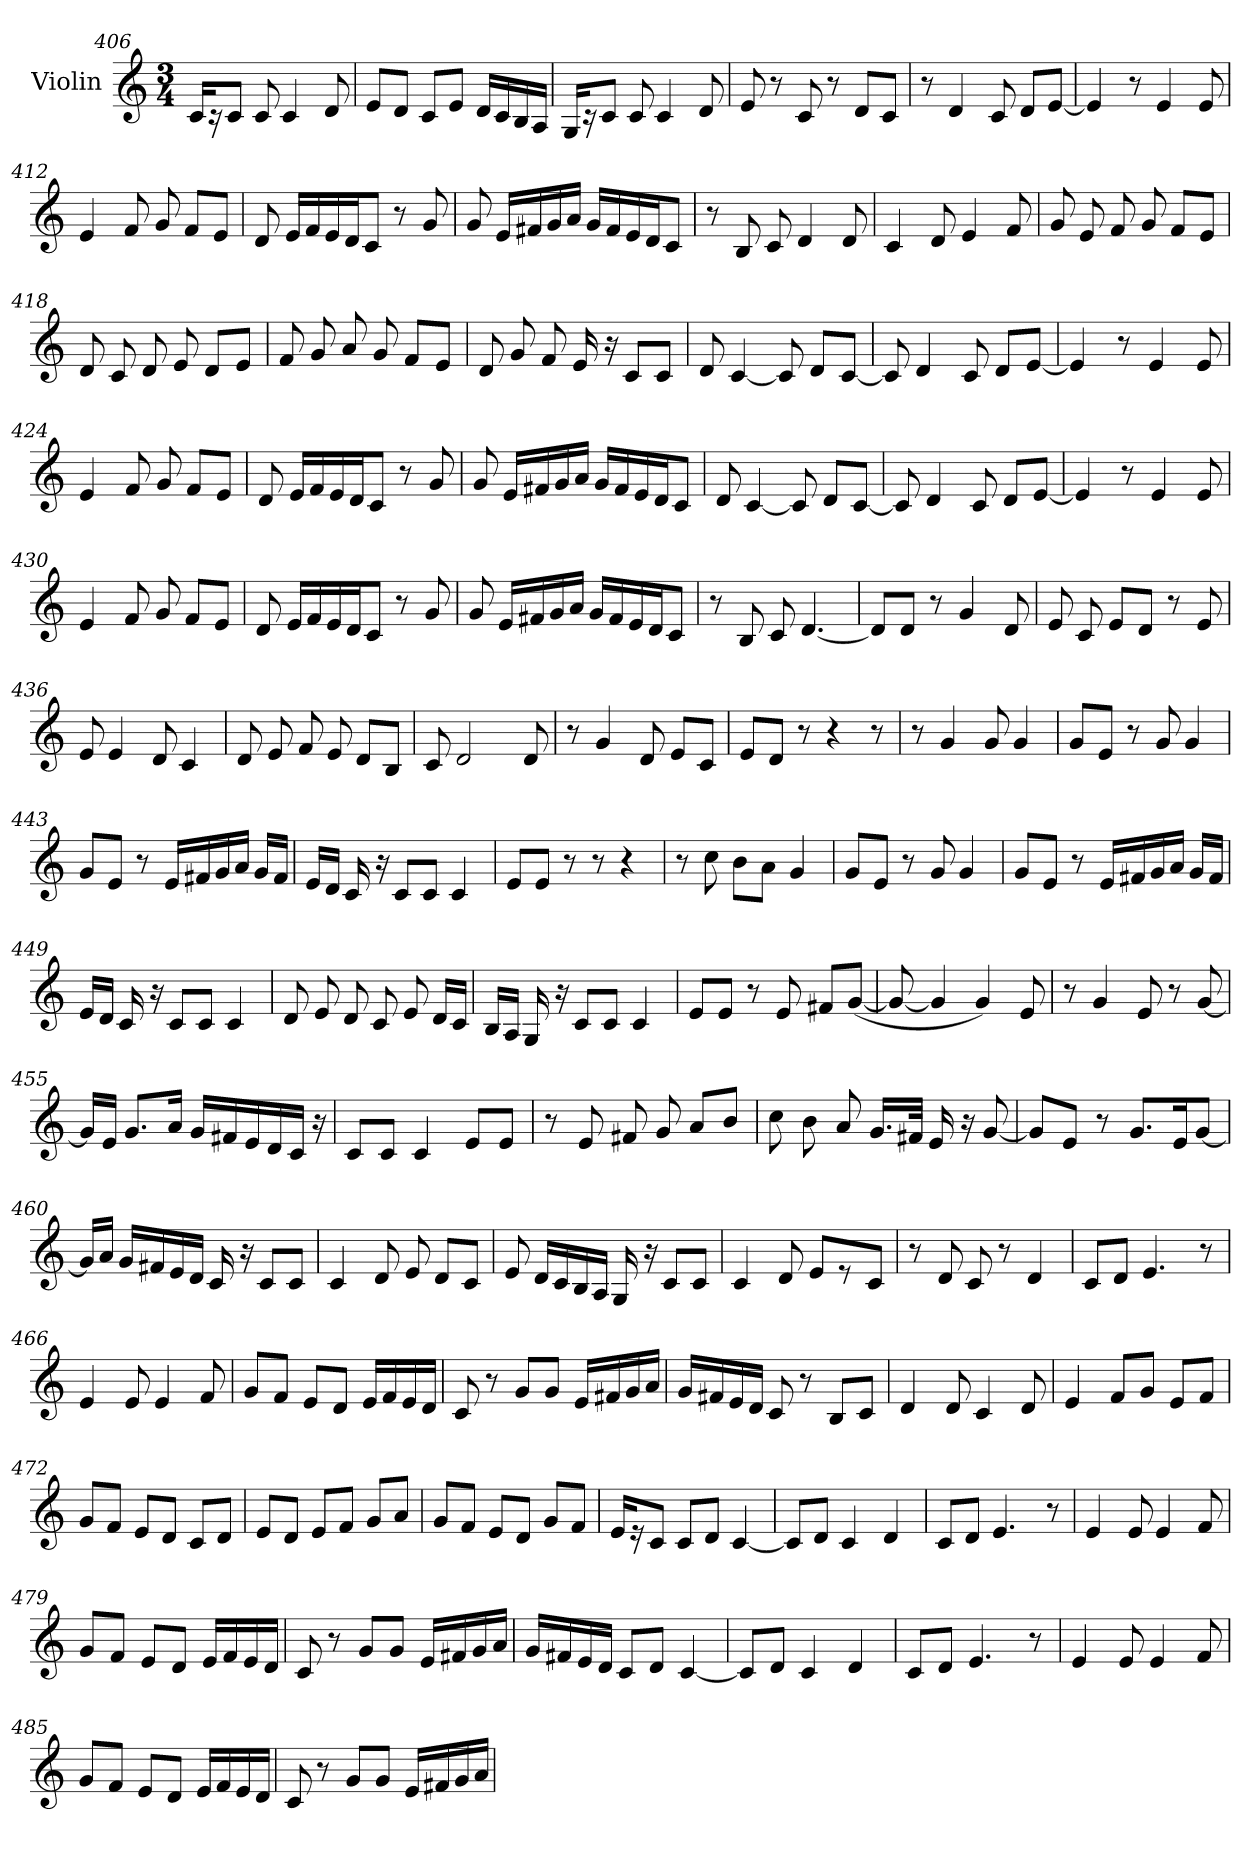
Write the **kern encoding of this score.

**kern
*part1
*staff1
*I"Violin
*clefG2
*k[]
*M3/4
=406
16c/KL
16r
8c/J
8c/
4c/
8d/
=407
8e/L
8d/J
8c/L
8e/J
16d/LL
16c/
16B/
16A/JJ
=408
16G/KL
16r
8c/J
8c/
4c/
8d/
=409
8e/
8r
8c/
8r
8d/L
8c/J
!!LO:LB:g=z
=410
8r
4d/
8c/
8d/L
[8e/J
!!LO:PB:g=z
=411
4e/]
8r
4e/
8e/
=412
4e/
8f/
8g/
8f/L
8e/J
=413
8d/
16e/LL
16f/
16e/
16d/J
8c/J
8r
8g/
=414
8g/
16e/LL
16f#X/
16g/
16a/JJ
16g/LL
16f#/
16e/
16d/J
8c/J
=415
8r
8B/
8c/
4d/
8d/
!!LO:LB:g=z
=416
4c/
8d/
4e/
8f/
!!LO:LB:g=z
=417
8g/
8e/
8f/
8g/
8f/L
8e/J
=418
8d/
8c/
8d/
8e/
8d/L
8e/J
=419
8f/
8g/
8a/
8g/
8f/L
8e/J
=420
8d/
8g/
8f/
16e/
16r
8c/L
8c/J
=421
8d/
[4c/
8c/]
8d/L
[8c/J
!!LO:LB:g=z
=422
8c/]
4d/
8c/
8d/L
[8e/J
!!LO:LB:g=z
=423
4e/]
8r
4e/
8e/
=424
4e/
8f/
8g/
8f/L
8e/J
=425
8d/
16e/LL
16f/
16e/
16d/J
8c/J
8r
8g/
=426
8g/
16e/LL
16f#X/
16g/
16a/JJ
16g/LL
16f#/
16e/
16d/J
8c/J
=427
8d/
[4c/
8c/]
8d/L
[8c/J
!!LO:LB:g=z
=428
8c/]
4d/
8c/
8d/L
[8e/J
!!LO:PB:g=z
=429
4e/]
8r
4e/
8e/
=430
4e/
8f/
8g/
8f/L
8e/J
=431
8d/
16e/LL
16f/
16e/
16d/J
8c/J
8r
8g/
=432
8g/
16e/LL
16f#X/
16g/
16a/JJ
16g/LL
16f#/
16e/
16d/J
8c/J
=433
8r
8B/
8c/
[4.d/
=434
8d/L]
8d/J
8r
4g/
8d/
!!LO:LB:g=z
=435
8e/
8c/
8e/L
8d/J
8r
8e/
=436
8e/
4e/
8d/
4c/
=437
8d/
8e/
8f/
8e/
8d/L
8B/J
=438
8c/
2d/
8d/
=439
8r
4g/
8d/
8e/L
8c/J
=440
8e/L
8d/J
8r
4r
8r
=441
8r
4g/
8g/
4g/
!!LO:LB:g=z
=442
8g/L
8e/J
8r
8g/
4g/
=443
8g/L
8e/J
8r
16e/LL
16f#X/
16g/
16a/JJ
16g/LL
16f#/JJ
=444
16e/LL
16d/JJ
16c/
16r
8c/L
8c/J
4c/
=445
8e/L
8e/J
8r
8r
4r
=446
8r
8cc\
8b\L
8a\J
4g/
=447
8g/L
8e/J
8r
8g/
4g/
!!LO:LB:g=z
=448
8g/L
8e/J
8r
16e/LL
16f#X/
16g/
16a/JJ
16g/LL
16f#/JJ
=449
16e/LL
16d/JJ
16c/
16r
8c/L
8c/J
4c/
=450
8d/
8e/
8d/
8c/
8e/
16d/LL
16c/JJ
=451
16B/LL
16A/JJ
16G/
16r
8c/L
8c/J
4c/
=452
8e/L
8e/J
8r
8e/
8f#X/L
(<[8g/J
!!LO:LB:g=z
=453
8g/_
4g/]
4g/)
8e/
!!LO:LB:g=z
=454
8r
4g/
8e/
8r
[8g/
=455
16g/LL]
16e/JJ
8.g/L
16a/Jk
16g/LL
16f#X/
16e/
16d/
16c/JJ
16r
=456
8c/L
8c/J
4c/
8e/L
8e/J
=457
8r
8e/
8f#X/
8g/
8a/L
8b/J
=458
8cc\
8b\
8a/
16.g/LL
32f#X/JJk
16e/
16r
[8g/
!!LO:LB:g=z
=459
8g/L]
8e/J
8r
8.g/L
16e/K
[8g/J
!!LO:LB:g=z
=460
16g/LL]
16a/JJ
16g/LL
16f#X/
16e/
16d/JJ
16c/
16r
8c/L
8c/J
=461
4c/
8d/
8e/
8d/L
8c/J
=462
8e/
16d/LL
16c/
16B/
16A/JJ
16G/
16r
8c/L
8c/J
=463
4c/
8d/
8e/L
8r
8c/J
=464
8r
8d/
8c/
8r
4d/
!!LO:PB:g=z
=465
8c/L
8d/J
4.e/
8r
!!LO:LB:g=z
=466
4e/
8e/
4e/
8f/
=467
8g/L
8f/J
8e/L
8d/J
16e/LL
16f/
16e/
16d/JJ
=468
8c/
8r
8g/L
8g/J
16e/LL
16f#X/
16g/
16a/JJ
=469
16g/LL
16f#X/
16e/
16d/JJ
8c/
8r
8B/L
8c/J
=470
4d/
8d/
4c/
8d/
=471
4e/
8f/L
8g/J
8e/L
8f/J
!!LO:LB:g=z
=472
8g/L
8f/J
8e/L
8d/J
8c/L
8d/J
=473
8e/L
8d/J
8e/L
8f/J
8g/L
8a/J
=474
8g/L
8f/J
8e/L
8d/J
8g/L
8f/J
=475
16e/KL
16r
8c/J
8c/L
8d/J
[4c/
=476
8c/L]
8d/J
4c/
4d/
=477
8c/L
8d/J
4.e/
8r
!!LO:PB:g=z
=478
4e/
8e/
4e/
8f/
=479
8g/L
8f/J
8e/L
8d/J
16e/LL
16f/
16e/
16d/JJ
=480
8c/
8r
8g/L
8g/J
16e/LL
16f#X/
16g/
16a/JJ
=481
16g/LL
16f#X/
16e/
16d/JJ
8c/L
8d/J
[4c/
=482
8c/L]
8d/J
4c/
4d/
=483
8c/L
8d/J
4.e/
8r
!!LO:LB:g=z
=484
4e/
8e/
4e/
8f/
=485
8g/L
8f/J
8e/L
8d/J
16e/LL
16f/
16e/
16d/JJ
=486
8c/
8r
8g/L
8g/J
16e/LL
16f#X/
16g/
16a/JJ
=
*-
